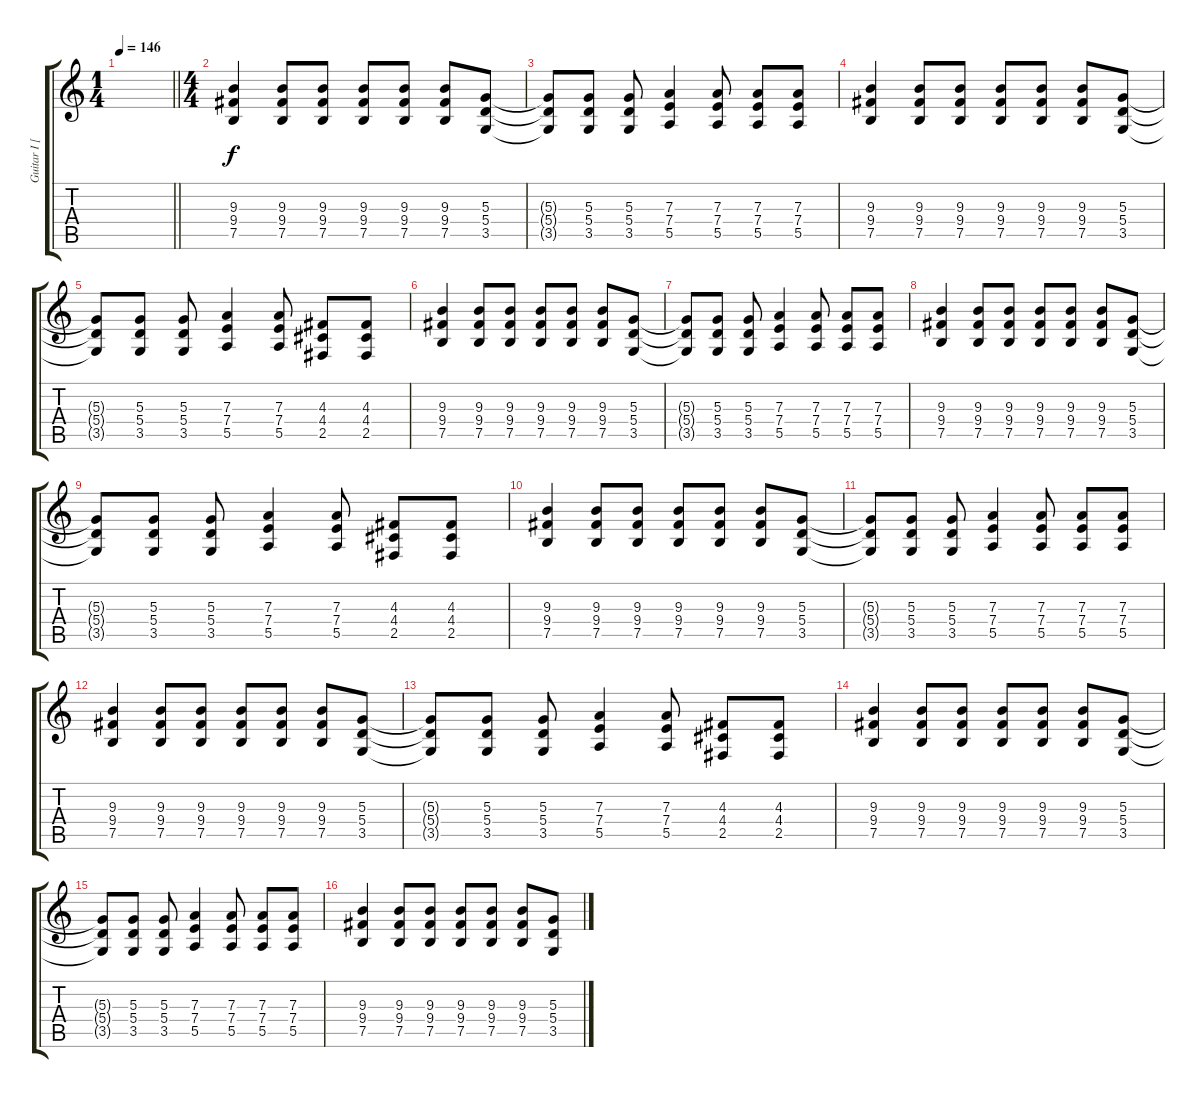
\track ("Guitar I [Jussi]" "Guitar I [") {instrument distortionguitar}
\staff {score tabs}
\tuning (B3 Gb3 D3 A2 E2 B1) {hide}
\ts (1 4)
\tempo 146
\clef g2
\barLineRight lightlight
\ks c
|
\ts (4 4)
(9.3 9.4 7.5).4 (9.3 9.4 7.5).8 (9.3 9.4 7.5).8 (9.3 9.4 7.5).8 (9.3 9.4 7.5).8 (9.3 9.4 7.5).8 (5.3 5.4 3.5).8 |
(5.3{t} 5.4{t} 3.5{t}).8 (5.3 5.4 3.5).8 (5.3 5.4 3.5).8 (7.3 7.4 5.5).4 (7.3 7.4 5.5).8 (7.3 7.4 5.5).8 (7.3 7.4 5.5).8 |
(9.3 9.4 7.5).4 (9.3 9.4 7.5).8 (9.3 9.4 7.5).8 (9.3 9.4 7.5).8 (9.3 9.4 7.5).8 (9.3 9.4 7.5).8 (5.3 5.4 3.5).8 |
(5.3{t} 5.4{t} 3.5{t}).8 (5.3 5.4 3.5).8 (5.3 5.4 3.5).8 (7.3 7.4 5.5).4 (7.3 7.4 5.5).8 (4.3 4.4 2.5).8 (4.3 4.4 2.5).8 |
(9.3 9.4 7.5).4 (9.3 9.4 7.5).8 (9.3 9.4 7.5).8 (9.3 9.4 7.5).8 (9.3 9.4 7.5).8 (9.3 9.4 7.5).8 (5.3 5.4 3.5).8 |
(5.3{t} 5.4{t} 3.5{t}).8 (5.3 5.4 3.5).8 (5.3 5.4 3.5).8 (7.3 7.4 5.5).4 (7.3 7.4 5.5).8 (7.3 7.4 5.5).8 (7.3 7.4 5.5).8 |
(9.3 9.4 7.5).4 (9.3 9.4 7.5).8 (9.3 9.4 7.5).8 (9.3 9.4 7.5).8 (9.3 9.4 7.5).8 (9.3 9.4 7.5).8 (5.3 5.4 3.5).8 |
(5.3{t} 5.4{t} 3.5{t}).8 (5.3 5.4 3.5).8 (5.3 5.4 3.5).8 (7.3 7.4 5.5).4 (7.3 7.4 5.5).8 (4.3 4.4 2.5).8 (4.3 4.4 2.5).8 |
(9.3 9.4 7.5).4 (9.3 9.4 7.5).8 (9.3 9.4 7.5).8 (9.3 9.4 7.5).8 (9.3 9.4 7.5).8 (9.3 9.4 7.5).8 (5.3 5.4 3.5).8 |
(5.3{t} 5.4{t} 3.5{t}).8 (5.3 5.4 3.5).8 (5.3 5.4 3.5).8 (7.3 7.4 5.5).4 (7.3 7.4 5.5).8 (7.3 7.4 5.5).8 (7.3 7.4 5.5).8 |
(9.3 9.4 7.5).4 (9.3 9.4 7.5).8 (9.3 9.4 7.5).8 (9.3 9.4 7.5).8 (9.3 9.4 7.5).8 (9.3 9.4 7.5).8 (5.3 5.4 3.5).8 |
(5.3{t} 5.4{t} 3.5{t}).8 (5.3 5.4 3.5).8 (5.3 5.4 3.5).8 (7.3 7.4 5.5).4 (7.3 7.4 5.5).8 (4.3 4.4 2.5).8 (4.3 4.4 2.5).8 |
(9.3 9.4 7.5).4 (9.3 9.4 7.5).8 (9.3 9.4 7.5).8 (9.3 9.4 7.5).8 (9.3 9.4 7.5).8 (9.3 9.4 7.5).8 (5.3 5.4 3.5).8 |
(5.3{t} 5.4{t} 3.5{t}).8 (5.3 5.4 3.5).8 (5.3 5.4 3.5).8 (7.3 7.4 5.5).4 (7.3 7.4 5.5).8 (7.3 7.4 5.5).8 (7.3 7.4 5.5).8 |
(9.3 9.4 7.5).4 (9.3 9.4 7.5).8 (9.3 9.4 7.5).8 (9.3 9.4 7.5).8 (9.3 9.4 7.5).8 (9.3 9.4 7.5).8 (5.3 5.4 3.5).8
